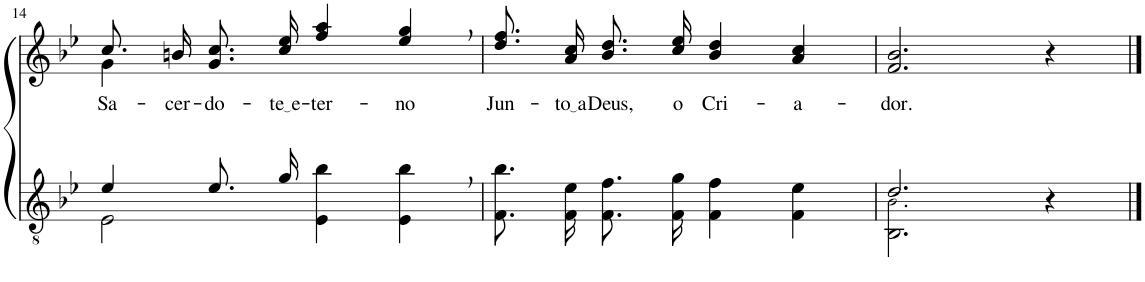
**kern	**kern	**text
*part2	*part1	*part1
*staff2	*staff1	*staff1
*I"Parte III e IV	*I"Parte I e II	*
!!LO:PB:g=z
*clefGv2	*clefG2	*
*Trd4c7	*Trd4c7	*
*k[b-e-]	*k[b-e-]	*
*M4/4	*M4/4	*
=14	=14	=14
*^	*^	*
!	!	!	!	!LO:LY:b
4e-/	2E-\	8.cc/L	4g\	Sa-
!	!	!	!	!LO:LY:b
.	.	16bn/Jk	.	-cer-
!	!	!	!	!LO:LY:b
8.e-/L	.	8.g\ 8.cc\L	2.ryy	-do-
!	!	!	!	!LO:LY:b
16g/Jk	.	16cc\ 16ee-\Jk	.	te e
!	!	!	!	!LO:LY:b
2ryy	4E-\ 4b-\	4ff/ 4aa/	.	-ter-
!	!	!	!	!LO:LY:b
.	4E-\ 4b-\	4ee-/, 4gg/,	.	-no
*	*	*v	*v	*
=15	=15	=15	=15
!	!	!	!LO:LY:b
*v	*v	*	*
8.F\ 8.b-\L	8.dd\ 8.ff\L	Jun-
!	!	!LO:LY:b
16F\ 16e-\Jk	16a\ 16cc\Jk	to a
!	!	!LO:LY:b
8.F\ 8.f\L	8.b-\ 8.dd\L	Deus,
!	!	!LO:LY:b
16F\ 16g\Jk	16cc\ 16ee-\Jk	o
!	!	!LO:LY:b
4F\ 4f\	4b-/ 4dd/	Cri-
!	!	!LO:LY:b
4F\ 4e-\	4a/ 4cc/	-a-
=16	=16	=16
*^	*	*
!	!	!	!LO:LY:b
2.d/	2.BB-\ 2.B-!\	2.f/ 2.b-/	-dor.
4r	4ryy	4r	.
*v	*v	*	*
==	==	==
*-	*-	*-
